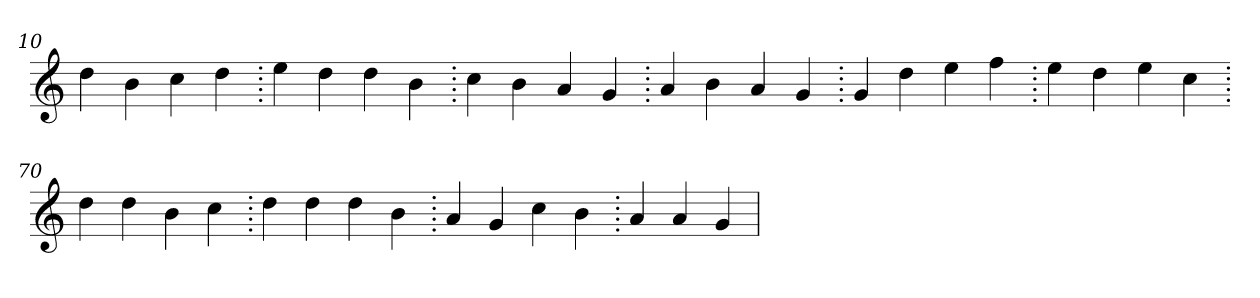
**kern
*part1
*staff1
*clefG2
=10.
4dd
4b
4cc
4dd
=20.
4ee
4dd
4dd
4b
=30.
4cc
4b
4a
4g
=40.
4a
4b
4a
4g
=50.
4g
4dd
4ee
4ff
=60.
4ee
4dd
4ee
4cc
=70.
4dd
4dd
4b
4cc
=80.
4dd
4dd
4dd
4b
=90.
4a
4g
4cc
4b
=100.
4a
4a
4g
=
*-
